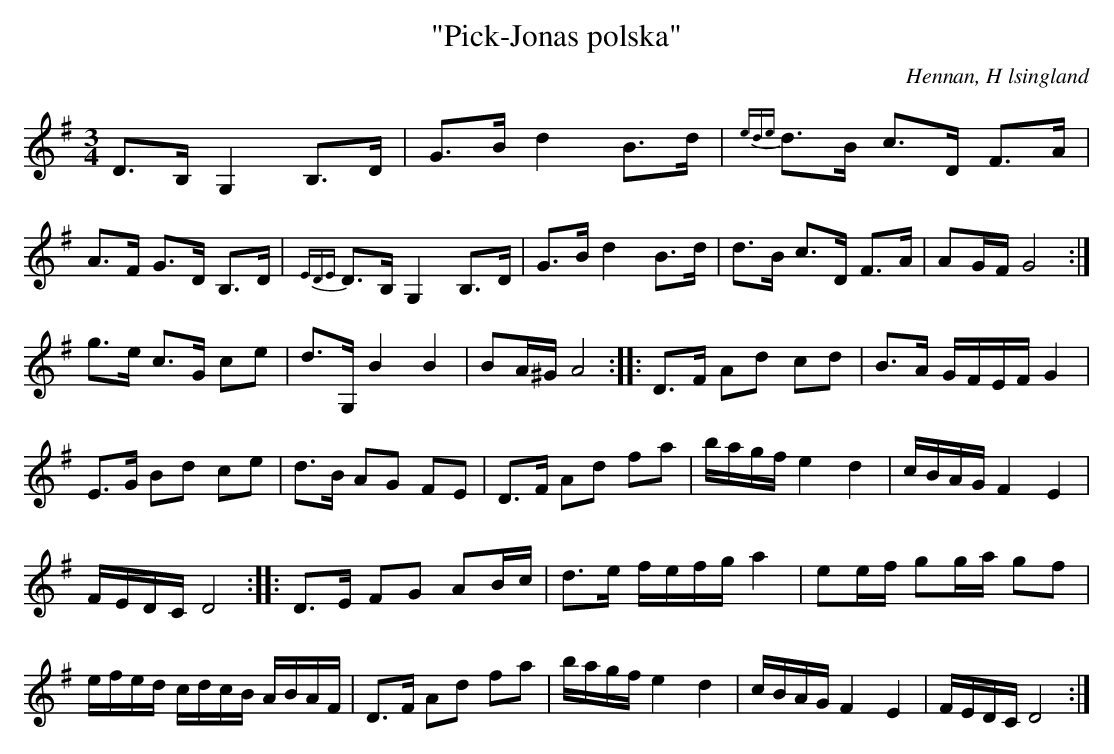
X:1
T: "Pick-Jonas polska"
O: Hennan, H lsingland
M: 3/4
L: 1/8
K: G
D>B, G,2 B,>D | G>B d2 B>d | {ede}d>B c>D F>A| A>F G>D B,>D|{EDE}D>B, G,2 B,>D|G>B d2 B>d | d>B c>D F>A| AG/F/ G4 :|
g>e c>G ce | d>G, B2 B2 | BA/^G/ A4 :: D>F Ad cd | B>A G/F/E/F/ G2 |
E>G Bd ce | d>B AG FE | D>F Ad fa | b/a/g/f/ e2 d2 | c/B/A/G/ F2 E2 |
F/E/D/C/ D4 :: D>E FG AB/c/ | d>e f/e/f/g/ a2 | ee/f/ gg/a/ gf |
e/f/e/d/ c/d/c/B/ A/B/A/F/ | D>F Ad fa | b/a/g/f/ e2 d2 | c/B/A/G/ F2 E2 | F/E/D/C/ D4 :|]
=======
